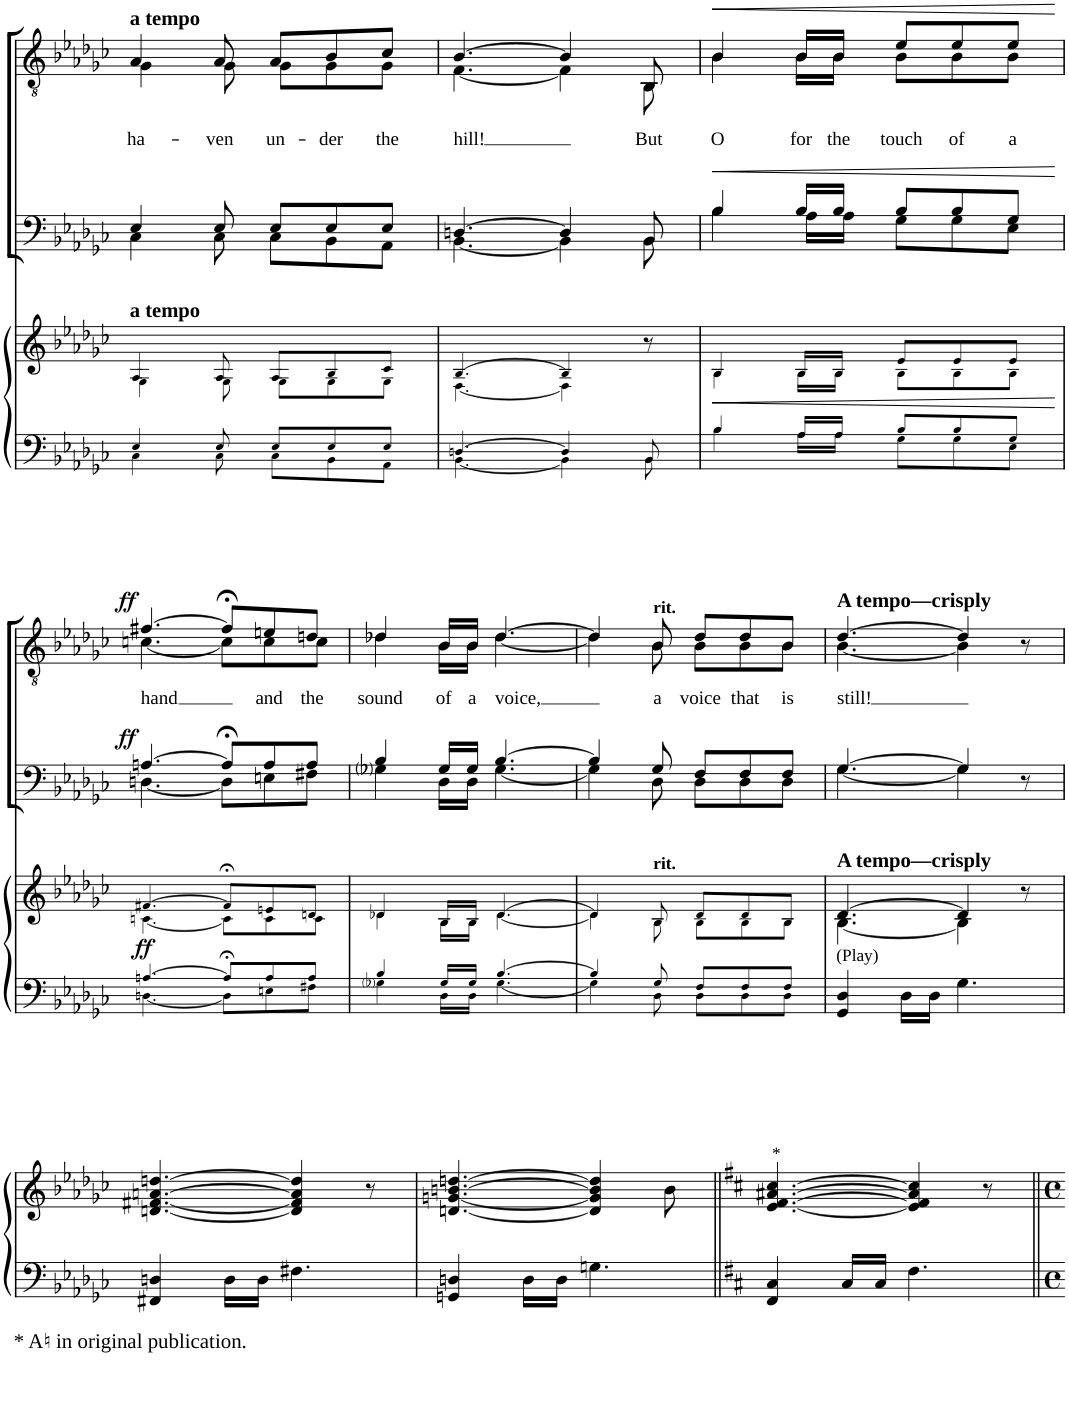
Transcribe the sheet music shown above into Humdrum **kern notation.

**kern	**kern	**dynam	**kern	**dynam	**kern	**text	**dynam
*part3	*part3	*part3	*part2	*part2	*part1	*part1	*part1
*staff4	*staff3	*staff3/4	*staff2	*staff2	*staff1	*staff1	*staff1
*I"Piano 5	*	*	*I"Piano 3	*	*I"Piano 2	*	*
*I'Pno	*	*	*I'Pno	*	*I'Pno	*	*
!!LO:PB:g=z
*clefF4	*clefG2	*	*clefF4	*	*clefGv2	*	*
*k[b-e-a-d-g-c-]	*k[b-e-a-d-g-c-]	*	*k[b-e-a-d-g-c-]	*	*k[b-e-a-d-g-c-]	*	*
*M6/8	*M6/8	*	*M6/8	*	*M6/8	*	*
=29	=29	=29	=29	=29	=29	=29	=29
*^	*^	*	*^	*	*	*	*
!	!	!	!	!	!	!	!	!LO:TX:a:B:t=a tempo	!	!
!	!	!LO:TX:a:B:t=a tempo	!	!	!	!	!	!	!	!
!	!	!	!	!	!	!	!	!	!LO:LY:b	!
*	*	*	*	*	*	*	*	*^	*	*
4E-!/	4C-!\	4A-!/	4G-!\	.	4E-/	4C-\	.	4A-/	4G-\	ha-	.
!	!	!	!	!	!	!	!	!	!	!LO:LY:b	!
8E-!/	8C-!\	8A-!/	8G-!\	.	8E-/	8C-\	.	8A-/	8G-\	-ven	.
!	!	!	!	!	!	!	!	!	!	!LO:LY:b	!
8E-!/L	8C-!\L	8A-!/L	8G-!\L	.	8E-/L	8C-\L	.	8A-/L	8G-\L	un-	.
!	!	!	!	!	!	!	!	!	!	!LO:LY:b	!
8E-!/	8BB-!\	8B-!/	8G-!\	.	8E-/	8BB-\	.	8B-/	8G-\	-der	.
!	!	!	!	!	!	!	!	!	!	!LO:LY:b	!
8E-!/J	8AA-!\J	8c-!/J	8G-!\J	.	8E-/J	8AA-\J	.	8c-/J	8G-\J	the	.
=30	=30	=30	=30	=30	=30	=30	=30	=30	=30	=30	=30
!	!	!	!	!	!	!	!	!	!	!LO:LY:b	!
[4.Dn!/	[4.BB-!\	[4.B-!/	[4.F!\	.	[4.Dn/	[4.BB-\	.	[4.B-/	[4.F\	hill!	.
4D!/]	4BB-!\]	4B-!/]	4F!\]	.	4D/]	4BB-\]	.	4B-/]	4F\]	.	.
!	!	!	!	!	!	!	!	!	!	!LO:LY:b	!
8BB-!/	8BB-!\	8r	8ryy	.	8BB-/	8BB-\	.	8BB-/	8BB-\	But	.
=31	=31	=31	=31	=31	=31	=31	=31	=31	=31	=31	=31
!	!	!	!	!	!	!	!LO:HP:b	!	!	!LO:LY:b	!LO:HP:b
4B-!/	4B-!\	4B-!/	4B-!\	.	4B-/	4B-\	<	4B-/	4B-\	O	<
!	!	!	!	!	!	!	!	!	!	!LO:LY:b	!
16A-!/LL	16A-!\LL	16B-!/LL	16B-!\LL	.	16B-/LL	16A-\LL	.	16B-/LL	16B-\LL	for	.
!	!	!	!	!	!	!	!	!	!	!LO:LY:b	!
16A-!/JJ	16A-!\JJ	16B-!/JJ	16B-!\JJ	.	16B-/JJ	16A-\JJ	.	16B-/JJ	16B-\JJ	the	.
!	!	!	!	!	!	!	!	!	!	!LO:LY:b	!
8B-!/L	8G-!\L	8e-!/L	8B-!\L	.	8B-/L	8G-\L	.	8e-/L	8B-\L	touch	.
!	!	!	!	!	!	!	!	!	!	!LO:LY:b	!
8B-!/	8G-!\	8e-!/	8B-!\	.	8B-/	8G-\	.	8e-/	8B-\	of	.
!	!	!	!	!	!	!	!	!	!	!LO:LY:b	!
8G-!/J	8E-!\J	8e-!/J	8B-!\J	.	8G-/J	8E-\J	.	8e-/J	8B-\J	a	.
*v	*v	*	*	*	*v	*v	*	*v	*v	*	*
*	*v	*v	*	*	*	*	*	*
.	.	.	.	[	.	.	[
!!LO:LB:g=z
=32	=32	=32	=32	=32	=32	=32	=32
*k[b-e-a-d-g-c-]	*k[b-e-a-d-g-c-]	*	*k[b-e-a-d-g-c-]	*	*k[b-e-a-d-g-c-]	*	*
*^	*^	*	*^	*	*	*	*
!	!	!	!	!LO:DY:b	!	!	!LO:DY:a	!	!LO:LY:b	!LO:DY:a
*	*	*	*	*	*	*	*	*^	*	*
[4.An!/	[4.Dn!\	[4.f#X!/	[4.cn!\	ff	[4.An/	[4.Dn\	ff	[4.f#X/	[4.cn\	hand	ff
8A;<!/L]	8D!\L]	8f#;<!/L]	8c!\L]	.	8A;</L]	8D\L]	.	8f#;</L]	8c\L]	.	.
!	!	!	!	!	!	!	!	!	!	!LO:LY:b	!
8A!/	8En!\	8en!/	8c!\	.	8A/	8En\	.	8en/	8c\	and	.
!	!	!	!	!	!	!	!	!	!	!LO:LY:b	!
8A!/J	8F#X!\J	8dn!/J	8c!\J	.	8A/J	8F#X\J	.	8dn/J	8c\J	the	.
=33	=33	=33	=33	=33	=33	=33	=33	=33	=33	=33	=33
!	!	!	!	!	!	!	!	!	!	!LO:LY:b	!
4B-!/	4G-i!\	4d-X!/	4d-X!\	.	4B-/	4G-i\	.	4d-X/	4d-X\	sound	.
!	!	!	!	!	!	!	!	!	!	!LO:LY:b	!
16G-!/LL	16D-!\LL	16B-!/LL	16B-!\LL	.	16G-/LL	16D-\LL	.	16B-/LL	16B-\LL	of	.
!	!	!	!	!	!	!	!	!	!	!LO:LY:b	!
16G-!/JJ	16D-!\JJ	16B-!/JJ	16B-!\JJ	.	16G-/JJ	16D-\JJ	.	16B-/JJ	16B-\JJ	a	.
!	!	!	!	!	!	!	!	!	!	!LO:LY:b	!
[4.B-!/	[4.G-!\	[4.d-!/	[4.d-!\	.	[4.B-/	[4.G-\	.	[4.d-/	[4.d-\	voice,	.
=34	=34	=34	=34	=34	=34	=34	=34	=34	=34	=34	=34
4B-!/]	4G-!\]	4d-!/]	4d-!\]	.	4B-/]	4G-\]	.	4d-/]	4d-\]	.	.
!	!	!	!	!	!	!	!	!LO:TX:a:B:t=rit.	!	!	!
!	!	!LO:TX:a:B:t=rit.	!	!	!	!	!	!	!	!	!
!	!	!	!	!	!	!	!	!	!	!LO:LY:b	!
8G-!/	8D-!\	8B-!/	8B-!\	.	8G-/	8D-\	.	8B-/	8B-\	a	.
!	!	!	!	!	!	!	!	!	!	!LO:LY:b	!
8F!/L	8D-!\L	8d-!/L	8B-!\L	.	8F/L	8D-\L	.	8d-/L	8B-\L	voice	.
!	!	!	!	!	!	!	!	!	!	!LO:LY:b	!
8F!/	8D-!\	8d-!/	8B-!\	.	8F/	8D-\	.	8d-/	8B-\	that	.
!	!	!	!	!	!	!	!	!	!	!LO:LY:b	!
8F!/J	8D-!\J	8B-!/J	8B-!\J	.	8F/J	8D-\J	.	8B-/J	8B-\J	is	.
=35	=35	=35	=35	=35	=35	=35	=35	=35	=35	=35	=35
!	!	!	!	!	!	!	!	!LO:TX:a:B:t=A tempo—crisply	!	!	!
!	!	!LO:TX:a:B:t=A tempo—crisply	!	!	!	!	!	!	!	!	!
!	!	!LO:TX:b:t=(Play)	!	!	!	!	!	!	!	!	!
!	!	!	!	!	!	!	!	!	!	!LO:LY:b	!
*v	*v	*	*	*	*	*	*	*	*	*	*
4GG-/ 4D-/	[4.d-/	[4.B-\	.	[4.G-/	[4.G-\	.	[4.d-/	[4.B-\	still!	.
16D-\LL	.	.	.	.	.	.	.	.	.	.
16D-\JJ	.	.	.	.	.	.	.	.	.	.
4.G-\	4d-/]	4B-\]	.	4G-/]	4G-\]	.	4d-/]	4B-\]	.	.
.	8r	8ryy	.	8r	8ryy	.	8r	8ryy	.	.
*	*v	*v	*	*	*	*	*v	*v	*	*
*	*	*	*v	*v	*	*	*	*
!!LO:LB:g=z
=36	=36	=36	=36	=36	=36	=36	=36
*k[b-e-a-d-g-c-]	*	*	*	*	*	*	*
*	*^	*	*^	*	*^	*	*
!LO:TX:b:t=* A♮ in original publication.	!	!	!	!	!	!	!	!	!	!
*	*v	*v	*	*	*	*	*v	*v	*	*
*	*	*	*v	*v	*	*	*	*
4FF#X/ 4Dn/	[4.dn/ [4.f#X/ [4.an/ [4.ddn/	.	2.r	.	2.r	.	.
16D\LL	.	.	.	.	.	.	.
16D\JJ	.	.	.	.	.	.	.
4.F#X\	4d/] 4f#/] 4a/] 4dd/]	.	.	.	.	.	.
.	8r	.	.	.	.	.	.
=37	=37	=37	=37	=37	=37	=37	=37
4GGn/ 4Dn/	[4.dn/ [4.gn/ [4.bn/ [4.ddn/	.	2.r	.	2.r	.	.
16D\LL	.	.	.	.	.	.	.
16D\JJ	.	.	.	.	.	.	.
4.Gn\	4d/] 4g/] 4b/] 4dd/]	.	.	.	.	.	.
.	8b\	.	.	.	.	.	.
=38||	=38||	=38||	=38||	=38||	=38||	=38||	=38||
*k[f#c#]	*k[f#c#]	*	*k[f#c#]	*	*k[f#c#]	*	*
!	!LO:TX:a:t=*	!	!	!	!	!	!
4FF#/ 4C#/	[4.e/ [4.f#/ [4.a#X/ [4.cc#/	.	2.r	.	2.r	.	.
16C#/LL	.	.	.	.	.	.	.
16C#/JJ	.	.	.	.	.	.	.
4.F#\	4e/] 4f#/] 4a#/] 4cc#/]	.	.	.	.	.	.
.	8r	.	.	.	.	.	.
=||	=||	=||	=||	=||	=||	=||	=||
*-	*-	*-	*-	*-	*-	*-	*-
